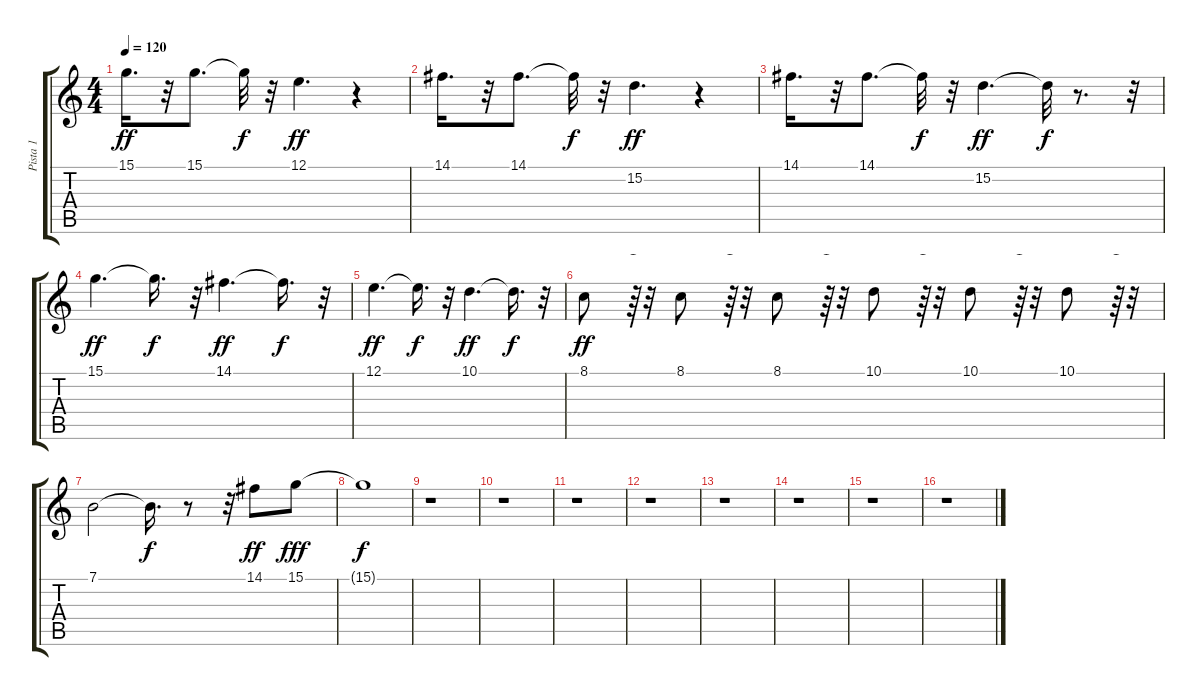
\track ("Pista 1" "Pista 1") {instrument fx5brightness}
\staff {score tabs}
\tuning (E4 B3 G3 D3 A2 E2) {hide}
\ts (4 4)
\tempo 120
\clef g2
\ks c
15.1.16{d dy ff} r.32 15.1.8{d} 15.1{t}.32{dy f} r.32 12.1.4{d dy ff} r.4 |
14.1.16{d} r.32 14.1.8{d} 14.1{t}.32{dy f} r.32 15.2.4{d dy ff} r.4 |
14.1.16{d} r.32 14.1.8{d} 14.1{t}.32{dy f} r.32 15.2.4{d dy ff} 15.2{t}.32{dy f} r.8{d} r.32 |
15.1.4{d dy ff} 15.1{t}.16{d dy f} r.32 14.1.4{d dy ff} 14.1{t}.16{d dy f} r.32 |
12.1.4{d dy ff} 12.1{t}.16{d dy f} r.32 10.1.4{d dy ff} 10.1{t}.16{d dy f} r.32 |
8.1.8{dy ff} r.64{tu (3 2)} r.32 8.1.8 r.64{tu (3 2)} r.32 8.1.8 r.64{tu (3 2)} r.32 10.1.8 r.64{tu (3 2)} r.32 10.1.8 r.64{tu (3 2)} r.32 10.1.8 r.64{tu (3 2)} r.32 |
7.1.2 7.1{t}.16{d dy f} r.8 r.32 14.1.8{dy ff} 15.1.8{dy fff} |
15.1{t}.1{dy f} |
r.1 |
r.1 |
r.1 |
r.1 |
r.1 |
r.1 |
r.1 |
r.1
